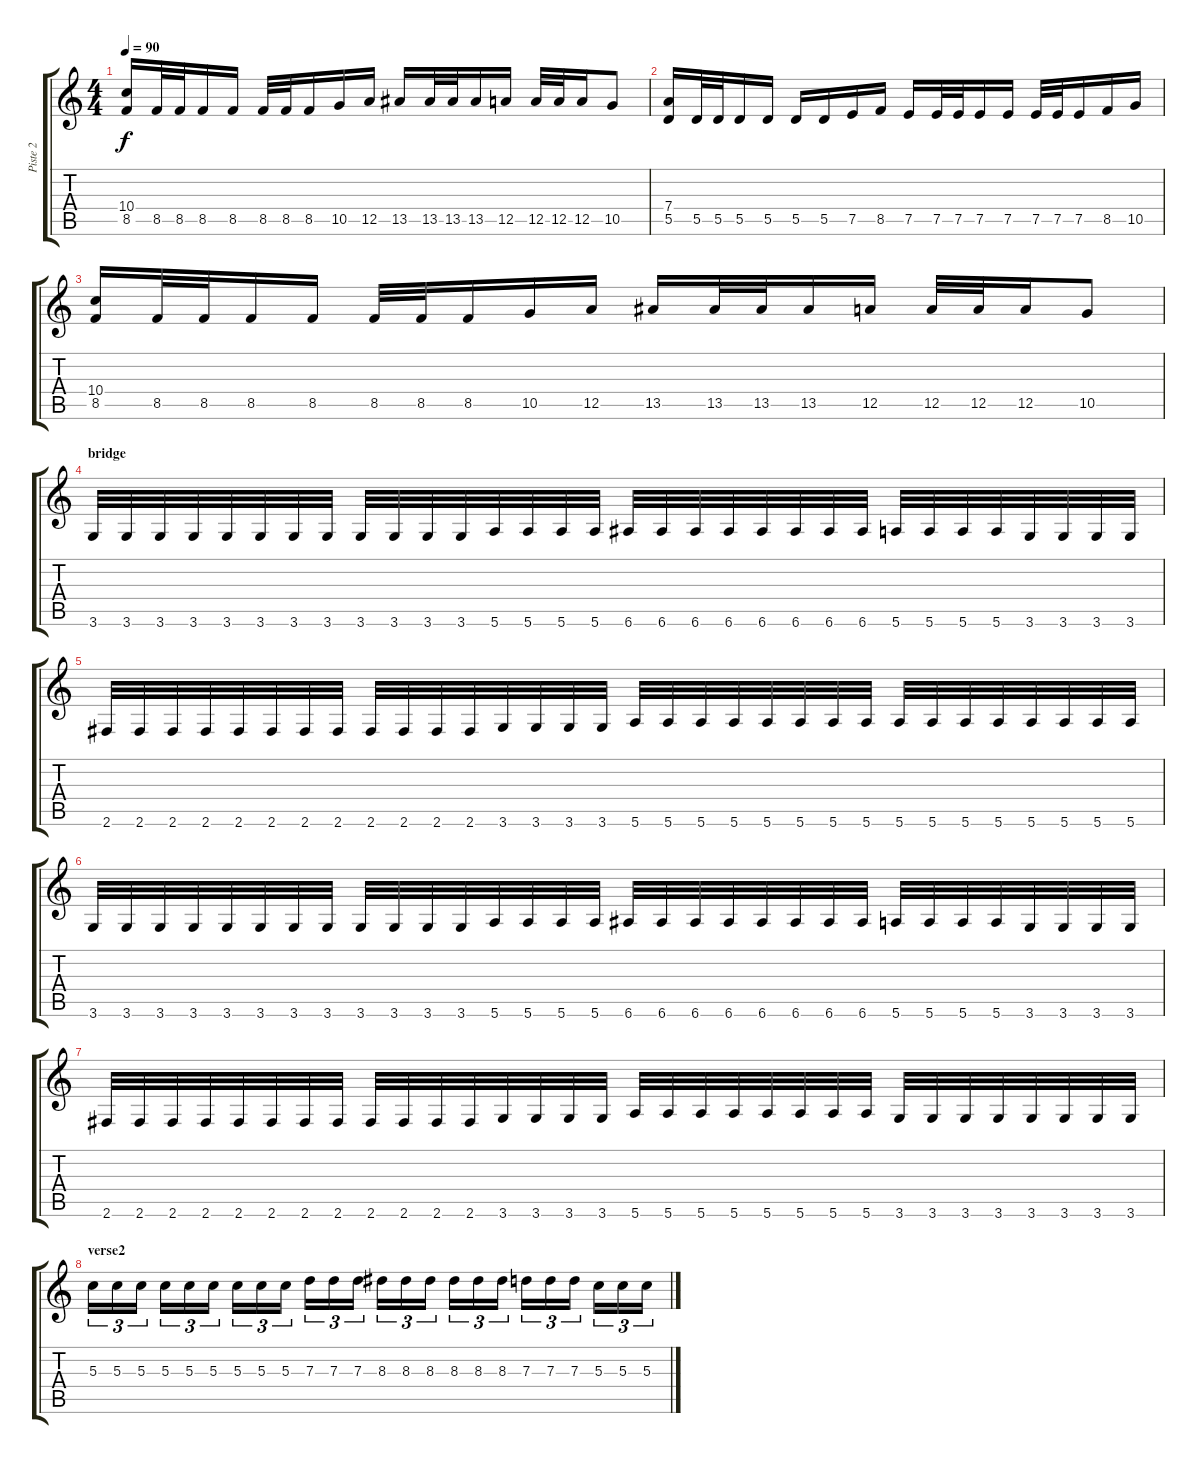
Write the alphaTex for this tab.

\track ("Piste 2" "Piste 2") {instrument distortionguitar}
\staff {score tabs}
\tuning (E4 B3 G3 D3 A2 E2) {hide}
\ts (4 4)
\tempo 90
\clef g2
\ks c
(10.4 8.5).16{dy f} 8.5.32 8.5.32 8.5.16 8.5.16 8.5.32 8.5.32 8.5.16 10.5.16 12.5.16 13.5.16 13.5.32 13.5.32 13.5.16 12.5.16 12.5.32 12.5.32 12.5.16 10.5.8 |
(7.4 5.5).16 5.5.32 5.5.32 5.5.16 5.5.16 5.5.16 5.5.16 7.5.16 8.5.16 7.5.16 7.5.32 7.5.32 7.5.16 7.5.16 7.5.32 7.5.32 7.5.16 8.5.16 10.5.16 |
(10.4 8.5).16 8.5.32 8.5.32 8.5.16 8.5.16 8.5.32 8.5.32 8.5.16 10.5.16 12.5.16 13.5.16 13.5.32 13.5.32 13.5.16 12.5.16 12.5.32 12.5.32 12.5.16 10.5.8 |
\section ("" "bridge")
3.6.32 3.6.32 3.6.32 3.6.32 3.6.32 3.6.32 3.6.32 3.6.32 3.6.32 3.6.32 3.6.32 3.6.32 5.6.32 5.6.32 5.6.32 5.6.32 6.6.32 6.6.32 6.6.32 6.6.32 6.6.32 6.6.32 6.6.32 6.6.32 5.6.32 5.6.32 5.6.32 5.6.32 3.6.32 3.6.32 3.6.32 3.6.32 |
2.6.32 2.6.32 2.6.32 2.6.32 2.6.32 2.6.32 2.6.32 2.6.32 2.6.32 2.6.32 2.6.32 2.6.32 3.6.32 3.6.32 3.6.32 3.6.32 5.6.32 5.6.32 5.6.32 5.6.32 5.6.32 5.6.32 5.6.32 5.6.32 5.6.32 5.6.32 5.6.32 5.6.32 5.6.32 5.6.32 5.6.32 5.6.32 |
3.6.32 3.6.32 3.6.32 3.6.32 3.6.32 3.6.32 3.6.32 3.6.32 3.6.32 3.6.32 3.6.32 3.6.32 5.6.32 5.6.32 5.6.32 5.6.32 6.6.32 6.6.32 6.6.32 6.6.32 6.6.32 6.6.32 6.6.32 6.6.32 5.6.32 5.6.32 5.6.32 5.6.32 3.6.32 3.6.32 3.6.32 3.6.32 |
2.6.32 2.6.32 2.6.32 2.6.32 2.6.32 2.6.32 2.6.32 2.6.32 2.6.32 2.6.32 2.6.32 2.6.32 3.6.32 3.6.32 3.6.32 3.6.32 5.6.32 5.6.32 5.6.32 5.6.32 5.6.32 5.6.32 5.6.32 5.6.32 3.6.32 3.6.32 3.6.32 3.6.32 3.6.32 3.6.32 3.6.32 3.6.32 |
\section ("" "verse2")
5.3.16{tu (3 2)} 5.3.16{tu (3 2)} 5.3.16{tu (3 2)} 5.3.16{tu (3 2)} 5.3.16{tu (3 2)} 5.3.16{tu (3 2)} 5.3.16{tu (3 2)} 5.3.16{tu (3 2)} 5.3.16{tu (3 2)} 7.3.16{tu (3 2)} 7.3.16{tu (3 2)} 7.3.16{tu (3 2)} 8.3.16{tu (3 2)} 8.3.16{tu (3 2)} 8.3.16{tu (3 2)} 8.3.16{tu (3 2)} 8.3.16{tu (3 2)} 8.3.16{tu (3 2)} 7.3.16{tu (3 2)} 7.3.16{tu (3 2)} 7.3.16{tu (3 2)} 5.3.16{tu (3 2)} 5.3.16{tu (3 2)} 5.3.16{tu (3 2)}
